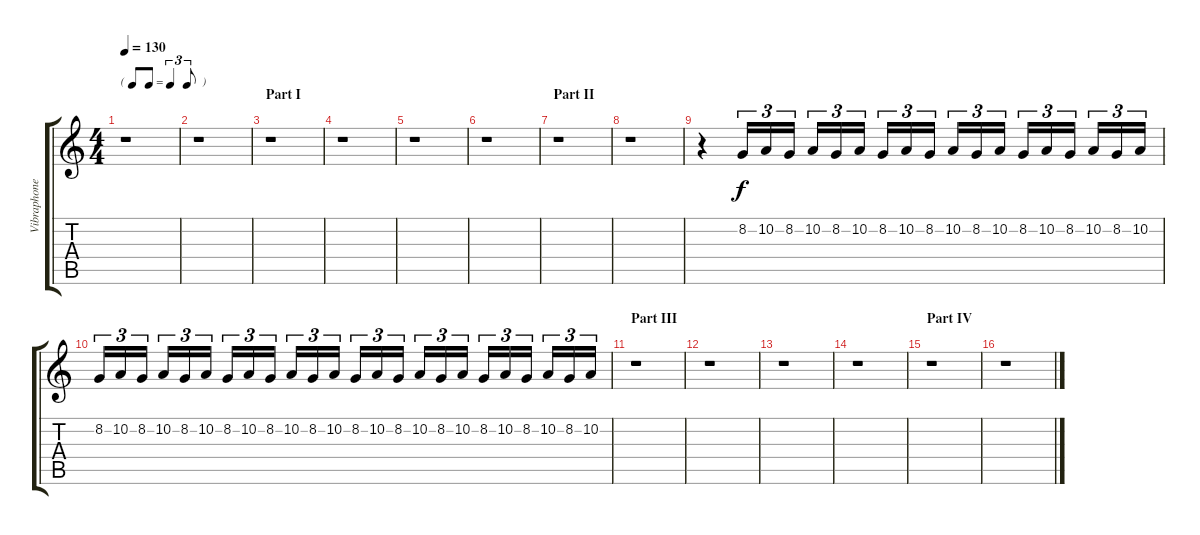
\track ("Vibraphone" "Vibraphone") {instrument vibraphone}
\staff {score tabs}
\tuning (E4 B3 G3 D3 A2 E2) {hide}
\ts (4 4)
\tf triplet8th
\tempo 130
\clef g2
\ks c
r.1{dy f instrument vibraphone} |
r.1 |
\section ("" "Part I")
r.1 |
r.1 |
r.1 |
r.1 |
\section ("" "Part II")
r.1 |
r.1 |
r.4 8.2.16{tu (3 2)} 10.2.16{tu (3 2)} 8.2.16{tu (3 2)} 10.2.16{tu (3 2)} 8.2.16{tu (3 2)} 10.2.16{tu (3 2)} 8.2.16{tu (3 2)} 10.2.16{tu (3 2)} 8.2.16{tu (3 2)} 10.2.16{tu (3 2)} 8.2.16{tu (3 2)} 10.2.16{tu (3 2)} 8.2.16{tu (3 2)} 10.2.16{tu (3 2)} 8.2.16{tu (3 2)} 10.2.16{tu (3 2)} 8.2.16{tu (3 2)} 10.2.16{tu (3 2)} |
8.2.16{tu (3 2)} 10.2.16{tu (3 2)} 8.2.16{tu (3 2)} 10.2.16{tu (3 2)} 8.2.16{tu (3 2)} 10.2.16{tu (3 2)} 8.2.16{tu (3 2) volume 0} 10.2.16{tu (3 2)} 8.2.16{tu (3 2)} 10.2.16{tu (3 2)} 8.2.16{tu (3 2)} 10.2.16{tu (3 2)} 8.2.16{tu (3 2)} 10.2.16{tu (3 2)} 8.2.16{tu (3 2)} 10.2.16{tu (3 2)} 8.2.16{tu (3 2)} 10.2.16{tu (3 2)} 8.2.16{tu (3 2)} 10.2.16{tu (3 2)} 8.2.16{tu (3 2)} 10.2.16{tu (3 2)} 8.2.16{tu (3 2)} 10.2.16{tu (3 2)} |
\section ("" "Part III")
r.1 |
r.1 |
r.1 |
r.1 |
\section ("" "Part IV")
r.1 |
r.1
